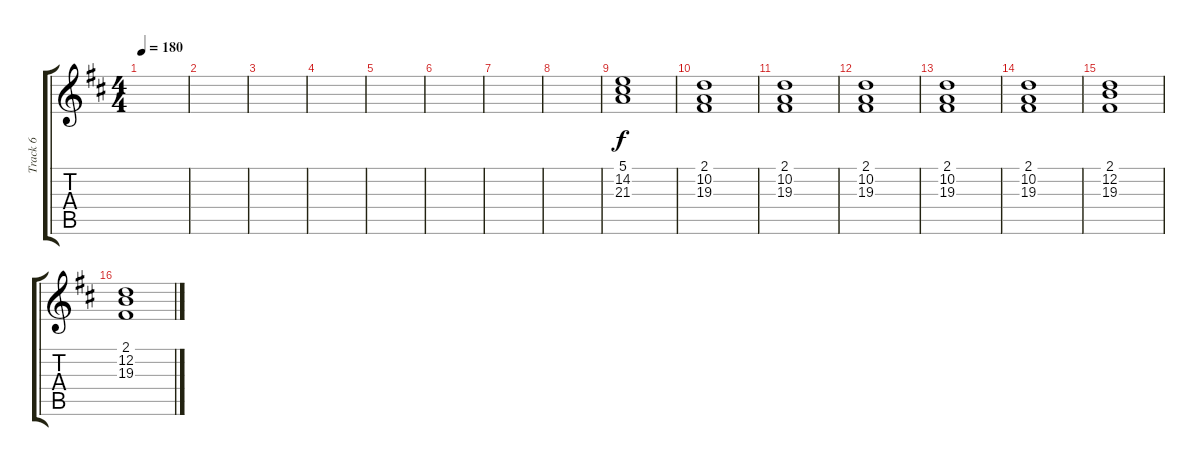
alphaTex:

\track ("Track 6" "Track 6") {instrument drawbarorgan}
\staff {score tabs}
\tuning (E4 B3 G3 D3 A2 E2) {hide}
\ts (4 4)
\tempo 180
\clef g2
\ks d
|
|
|
|
|
|
|
|
(5.1 14.2 21.3).1 |
(2.1 10.2 19.3).1 |
(2.1 10.2 19.3).1 |
(2.1 10.2 19.3).1 |
(2.1 10.2 19.3).1 |
(2.1 10.2 19.3).1 |
(2.1 12.2 19.3).1 |
(2.1 12.2 19.3).1
